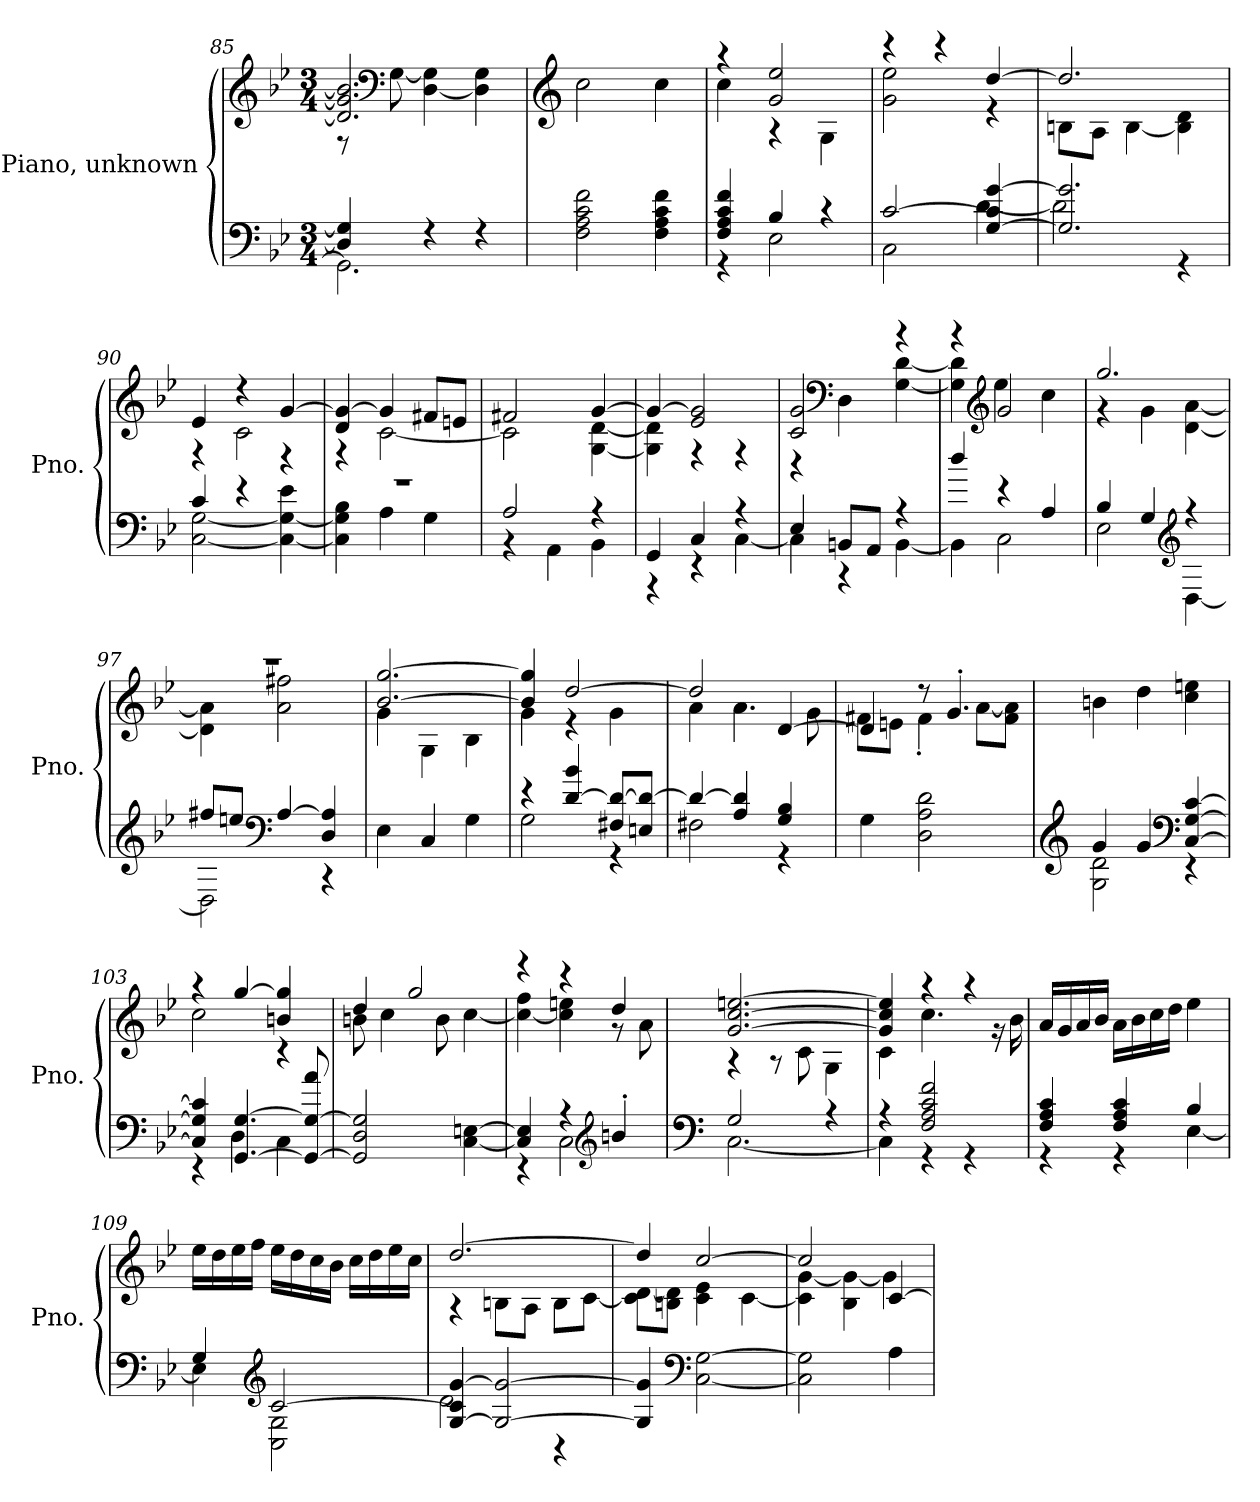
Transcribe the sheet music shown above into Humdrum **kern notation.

**kern	**kern
*part1	*part1
*staff2	*staff1
*I"Piano, unknown	*
*I'Pno.	*
*clefF4	*clefG2
*k[b-e-]	*k[b-e-]
*M3/4	*M3/4
=85	=85
*^	*^
4D/] 4G/]	2.GG\]	2.d/] 2.g/] 2.b/]	8r
*	*	*clefF4	*
.	.	.	[8G\
4r	.	.	[4D\ 4G\]
4r	.	.	4D\] 4G\
*v	*v	*	*
*	*v	*v
=86	=86
*	*clefG2
2F\ 2A\ 2c\ 2f\	2cc\
4F\ 4A\ 4c\ 4f\	4cc\
=87	=87
*^	*^
4F/ 4A/ 4c/ 4f/	4r	4r	4cc\
4B-/	2E-\	2g/ 2ee-/	4r
4r	.	.	4G\
!!LO:LB:g=z	!!
=88	=88	=88	=88
[2c/	2C\	4r	2g\ 2ee-\
.	.	4r	.
[4G/ 4c/] [4g/	[4d\	[4dd/	4r
=89	=89	=89	=89
2.G/] 2.g/]	2d\]	2.dd/]	8Bn\L
.	.	.	8A\J
.	.	.	[4B\
.	4r	.	4B\] 4d\
=90	=90	=90	=90
4c/	[2C\ [2G\	4e-/	4r
4r	.	4r	2c\
4r	4C\_ 4G\_ 4e-\	[4g/	.
=91	=91	=91	=91
2.r	4C\] 4G\] 4B-\	4d/ 4g/_	4r
.	4A\	4g/]	[2c\
.	4G\	8f#X/L	.
.	.	8en/J	.
=92	=92	=92	=92
2A/	4r	2f#X/	2c\]
.	4AA\	.	.
4r	4BB-\	[4g/	[4G\ [4d\
=93	=93	=93	=93
4GG/	4r	4g/_	4G\] 4d\]
4C/	4r	2e-/ 2g/]	4r
4r	[4C\	.	4r
=94	=94	=94	=94
4E-/	4C\]	2c/ 2g/	4r
*	*	*clefF4	*
8BBn/L	4r	.	4D\
8AA/J	.	.	.
4r	[4BB\	4r	[4G\ [4d\
!!LO:LB:g=z	!!
=95	=95	=95	=95
4dd/	4BB\]	4r	4G\] 4d\]
*	*	*clefG2	*
4r	2C\	2g/	4ee-\
4A/	.	.	4cc\
=96	=96	=96	=96
4B-/	2E-\	2.gg/	4r
4G/	.	.	4g\
*clefG2	*	*	*
4r	[4D\	.	[4d\ [4a\
=97	=97	=97	=97
8ff#X/L	2D\]	2.r	4d\] 4a\]
8een/J	.	.	.
*clefF4	*	*	*
[4A/	.	.	2a\ 2ff#X\
4D/ 4A/]	4r	.	.
*v	*v	*	*
=98	=98	=98
4E-\	[2.b-/ [2.gg/	4g\
4C/	.	4G\
4G\	.	4B-\
=99	=99	=99
*^	*	*
4r	2G\	4b-/] 4gg/]	4g\
[4d/ 4b-/	.	[2dd/	4r
8F#X/ 8d/_L	4r	.	4g\
8En/ 8d/_J	.	.	.
=100	=100	=100	=100
4d/_	2F#X\	2dd/]	4a\
4A/ 4d/]	.	.	4.a\
4G/ 4B-/	4r	[4d/	.
.	.	.	8g\
*v	*v	*	*
!!LO:PB:g=z	!!
=101	=101	=101
4G\	4d/]	8f#X\L
.	.	8en\J
2D\ 2A\ 2d\	8r	4f#'\
.	4.g'/	.
.	.	[8a\L
.	.	8f#\ 8a\]J
*	*v	*v
=102	=102
*clefG2	*
*^	*
4g/	2G\ 2d\	4bn\
4g/	.	4dd\
*clefF4	*	*
[4C/ [4G/ [4c/	4r	4cc\ 4een\
=103	=103	=103
*	*	*^
4C/] 4G/] 4c/]	4r	4r	2cc\
[4.GG/ [4.G/	4D\	[4gg/	.
.	4C\	4bn/ 4gg/]	4r
8GG/_ 8G/_ 8a/	.	.	.
*v	*v	*	*
=104	=104	=104
2GG/] 2D/ 2G/]	4dd/	8bn\
.	.	4cc\
.	2gg/	.
.	.	8b\
[4C\ [4En\	.	[4cc\
=105	=105	=105
*^	*	*
4C/] 4E/]	4r	4r	4cc\_ 4ff\
4r	2C\	4r	4cc\] 4een\
*clefG2	*	*	*
4bn'/	.	4dd/	8r
.	.	.	8a\
!!LO:LB:g=z	!!
=106	=106	=106	=106
*clefF4	*	*	*
2G/	[2.C\	[2.g/ [2.cc/ [2.een/	4r
.	.	.	8r
.	.	.	8c\
4r	.	.	4G\
=107	=107	=107	=107
4r	4C\]	4g/] 4cc/] 4ee/]	4c\
2F/ 2A/ 2c/ 2f/	4r	4r	4.cc\
.	4r	4r	.
.	.	.	16r
.	.	.	16b-\
*	*	*v	*v
=108	=108	=108
4F/ 4A/ 4c/	4r	16a/LL
.	.	16g/
.	.	16a/
.	.	16b-/JJ
4F/ 4A/ 4c/	4r	16a\LL
.	.	16b-\
.	.	16cc\
.	.	16dd\JJ
4B-/	[4E-\	4ee-\
=109	=109	=109
4G/	4E-\]	16ee-\LL
.	.	16dd\
.	.	16ee-\
.	.	16ff\JJ
*clefG2	*	*
[2c/	2C\ 2G\	16ee-\LL
.	.	16dd\
.	.	16cc\
.	.	16b-\JJ
.	.	16cc\LL
.	.	16dd\
.	.	16ee-\
.	.	16cc\JJ
=110	=110	=110
*	*	*^
[4G/ 4c/] [4g/	2d\	[2.dd/	4r
2G/_ 2g/_	.	.	8Bn\L
.	.	.	8A\J
.	4r	.	8B\L
.	.	.	[8c\J
*v	*v	*	*
!!LO:LB:g=z	!!
=111	=111	=111
4G/] 4g/]	4dd/]	8c\] [8d\L
.	.	8Bn\ 8d\]J
*clefF4	*	*
[2C\ [2G\	[2cc/	4c\ 4e-\
.	.	[4c\
=112	=112	=112
2C\] 2G\]	2cc/]	4c\] [4g\
.	.	4B-\ 4g\_
4A\	[4c/	4g\]
*	*v	*v
=	=
*-	*-
